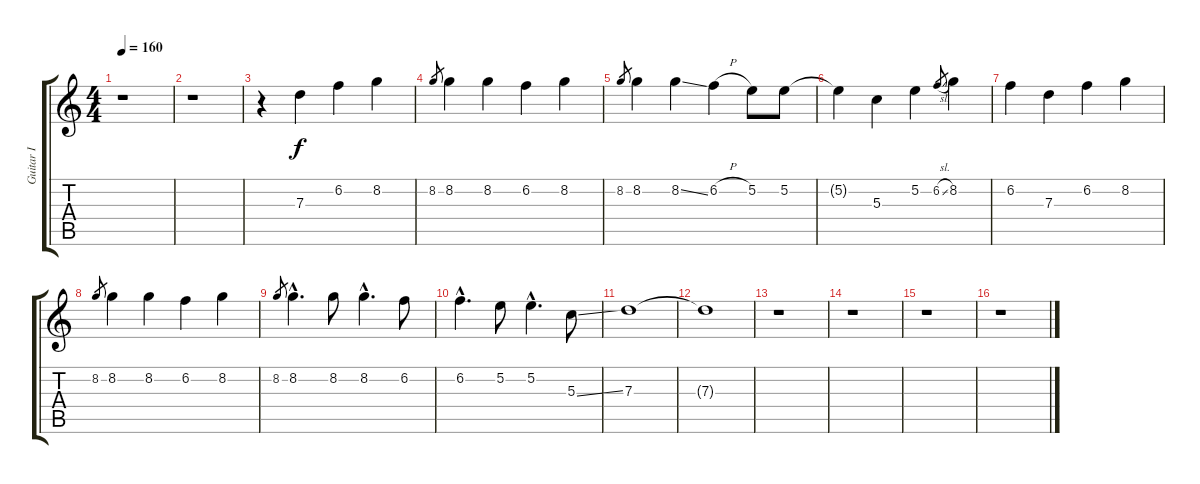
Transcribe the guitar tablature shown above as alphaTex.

\track ("Guitar I" "Guitar I") {instrument acousticguitarsteel}
\staff {score tabs}
\tuning (E4 B3 G3 D3 A2 E2) {hide}
\ts (4 4)
\tempo 160
\clef g2
\ks c
r.1{dy f} |
r.1 |
r.4 7.3.4{instrument distortionguitar} 6.2.4 8.2.4 |
8.2.8{gr} 8.2.4 8.2.4 6.2.4 8.2.4 |
8.2.8{gr} 8.2.4 8.2{ss}.4 6.2{h}.4 5.2.8 5.2.8 |
5.2{t}.4 5.3.4 5.2.4 6.2{sl}.8{gr} 8.2.4 |
6.2.4 7.3.4 6.2.4 8.2.4 |
8.2.8{gr} 8.2.4 8.2.4 6.2.4 8.2.4 |
8.2.8{gr} 8.2{hac}.4{d} 8.2.8 8.2{hac}.4{d} 6.2.8 |
6.2{hac}.4{d} 5.2.8 5.2{hac}.4{d} 5.3{ss}.8 |
7.3.1 |
7.3{t}.1 |
r.1 |
r.1 |
r.1 |
r.1
